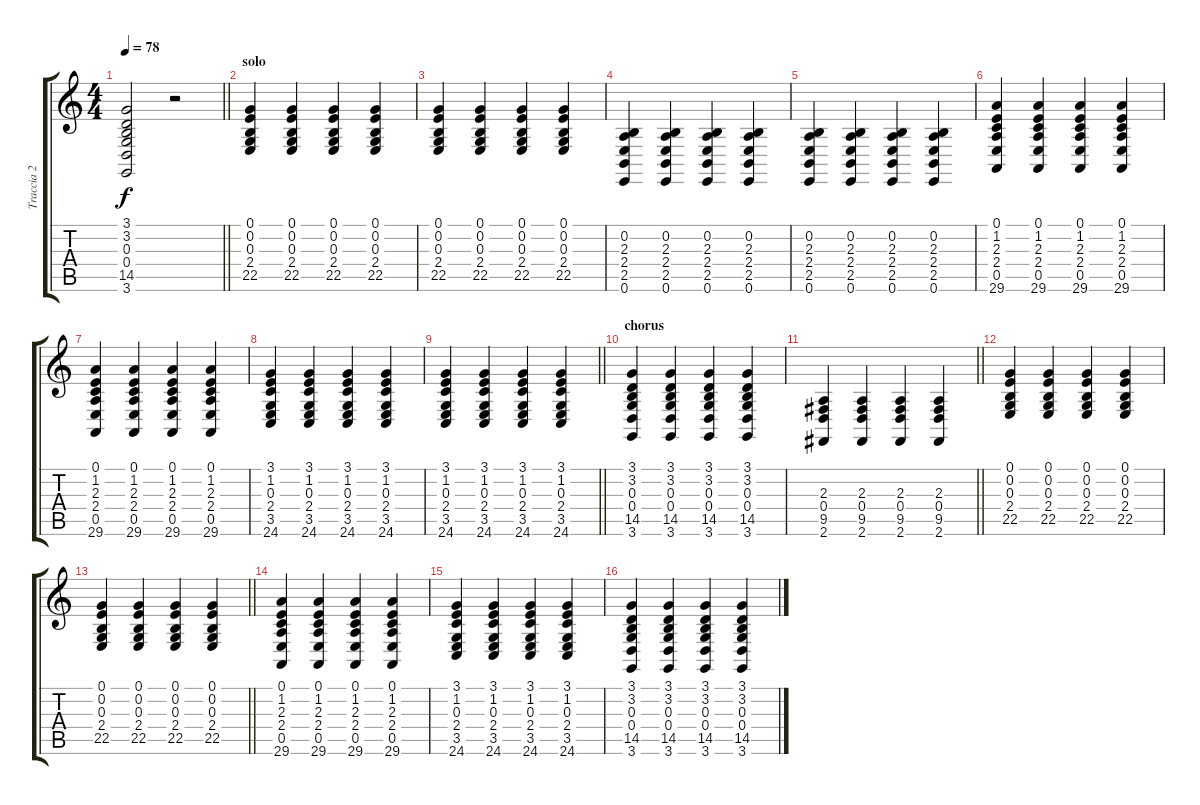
\track ("Traccia 2" "Traccia 2") {instrument acousticgrandpiano}
\staff {score tabs}
\tuning (E4 B3 G3 D3 A2 E2) {hide}
\ts (4 4)
\tempo 78
\clef g2
\barLineRight lightlight
\ks c
(3.1 3.2 0.3 0.4 14.5 3.6).2{dy f} r.2 |
\section ("" "solo")
(0.1 0.2 0.3 2.4 22.5).4 (0.1 0.2 0.3 2.4 22.5).4 (0.1 0.2 0.3 2.4 22.5).4 (0.1 0.2 0.3 2.4 22.5).4 |
(0.1 0.2 0.3 2.4 22.5).4 (0.1 0.2 0.3 2.4 22.5).4 (0.1 0.2 0.3 2.4 22.5).4 (0.1 0.2 0.3 2.4 22.5).4 |
(0.2 2.3 2.4 2.5 0.6).4 (0.2 2.3 2.4 2.5 0.6).4 (0.2 2.3 2.4 2.5 0.6).4 (0.2 2.3 2.4 2.5 0.6).4 |
(0.2 2.3 2.4 2.5 0.6).4 (0.2 2.3 2.4 2.5 0.6).4 (0.2 2.3 2.4 2.5 0.6).4 (0.2 2.3 2.4 2.5 0.6).4 |
(0.1 1.2 2.3 2.4 0.5 29.6).4 (0.1 1.2 2.3 2.4 0.5 29.6).4 (0.1 1.2 2.3 2.4 0.5 29.6).4 (0.1 1.2 2.3 2.4 0.5 29.6).4 |
(0.1 1.2 2.3 2.4 0.5 29.6).4 (0.1 1.2 2.3 2.4 0.5 29.6).4 (0.1 1.2 2.3 2.4 0.5 29.6).4 (0.1 1.2 2.3 2.4 0.5 29.6).4 |
(3.1 1.2 0.3 2.4 3.5 24.6).4 (3.1 1.2 0.3 2.4 3.5 24.6).4 (3.1 1.2 0.3 2.4 3.5 24.6).4 (3.1 1.2 0.3 2.4 3.5 24.6).4 |
\barLineRight lightlight
(3.1 1.2 0.3 2.4 3.5 24.6).4 (3.1 1.2 0.3 2.4 3.5 24.6).4 (3.1 1.2 0.3 2.4 3.5 24.6).4 (3.1 1.2 0.3 2.4 3.5 24.6).4 |
\section ("" "chorus")
(3.1 3.2 0.3 0.4 14.5 3.6).4 (3.1 3.2 0.3 0.4 14.5 3.6).4 (3.1 3.2 0.3 0.4 14.5 3.6).4 (3.1 3.2 0.3 0.4 14.5 3.6).4 |
\barLineRight lightlight
(2.3 0.4 9.5 2.6).4 (2.3 0.4 9.5 2.6).4 (2.3 0.4 9.5 2.6).4 (2.3 0.4 9.5 2.6).4 |
(0.1 0.2 0.3 2.4 22.5).4 (0.1 0.2 0.3 2.4 22.5).4 (0.1 0.2 0.3 2.4 22.5).4 (0.1 0.2 0.3 2.4 22.5).4 |
\barLineRight lightlight
(0.1 0.2 0.3 2.4 22.5).4 (0.1 0.2 0.3 2.4 22.5).4 (0.1 0.2 0.3 2.4 22.5).4 (0.1 0.2 0.3 2.4 22.5).4 |
(0.1 1.2 2.3 2.4 0.5 29.6).4 (0.1 1.2 2.3 2.4 0.5 29.6).4 (0.1 1.2 2.3 2.4 0.5 29.6).4 (0.1 1.2 2.3 2.4 0.5 29.6).4 |
(3.1 1.2 0.3 2.4 3.5 24.6).4 (3.1 1.2 0.3 2.4 3.5 24.6).4 (3.1 1.2 0.3 2.4 3.5 24.6).4 (3.1 1.2 0.3 2.4 3.5 24.6).4 |
(3.1 3.2 0.3 0.4 14.5 3.6).4 (3.1 3.2 0.3 0.4 14.5 3.6).4 (3.1 3.2 0.3 0.4 14.5 3.6).4 (3.1 3.2 0.3 0.4 14.5 3.6).4
